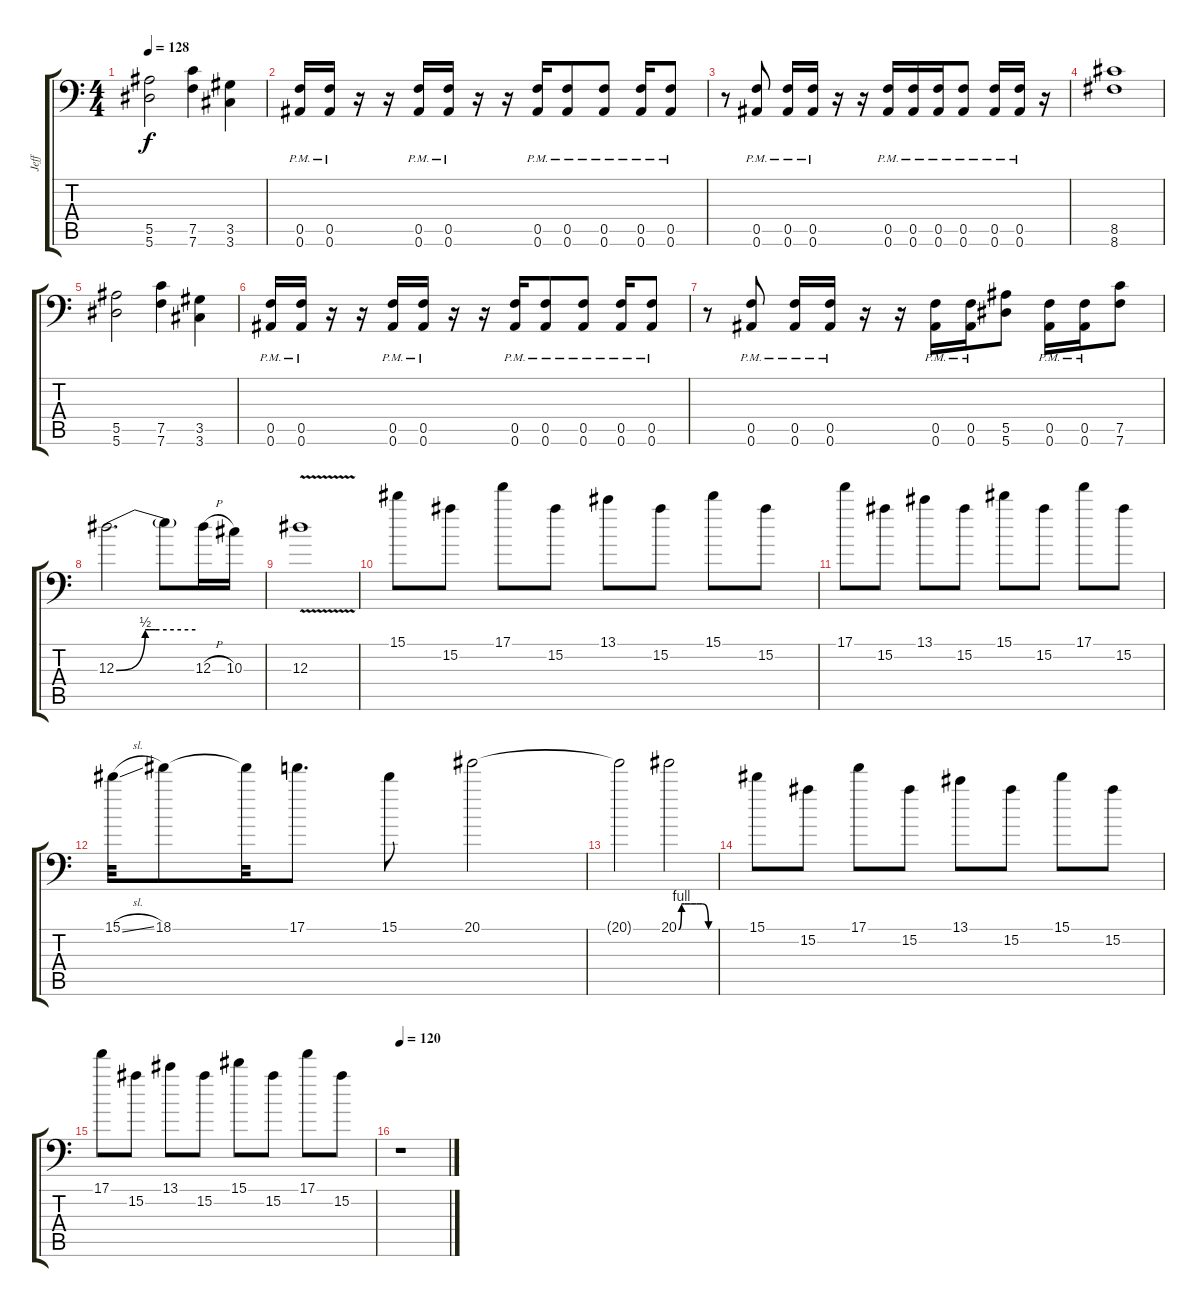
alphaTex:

\track ("Jeff" "Jeff") {instrument distortionguitar}
\staff {score tabs}
\tuning (C4 G3 Eb3 Bb2 F2 Bb1) {hide}
\ts (4 4)
\tempo 128
\clef f4
\ks c
(5.5 5.6).2{dy f} (7.5 7.6).4 (3.5 3.6).4 |
(0.5{pm} 0.6{pm}).16 (0.5{pm} 0.6{pm}).16 r.16 r.16 (0.5{pm} 0.6{pm}).16 (0.5{pm} 0.6{pm}).16 r.16 r.16 (0.5{pm} 0.6{pm}).16 (0.5{pm} 0.6{pm}).8 (0.5{pm} 0.6{pm}).8 (0.5{pm} 0.6{pm}).16 (0.5{pm} 0.6{pm}).8 |
r.8 (0.5{pm} 0.6{pm}).8 (0.5{pm} 0.6{pm}).16 (0.5{pm} 0.6{pm}).16 r.16 r.16 (0.5{pm} 0.6{pm}).16 (0.5{pm} 0.6{pm}).16 (0.5{pm} 0.6{pm}).16 (0.5{pm} 0.6{pm}).8 (0.5{pm} 0.6{pm}).16 (0.5{pm} 0.6{pm}).16 r.16 |
(8.5 8.6).1 |
(5.5 5.6).2 (7.5 7.6).4 (3.5 3.6).4 |
(0.5{pm} 0.6{pm}).16 (0.5{pm} 0.6{pm}).16 r.16 r.16 (0.5{pm} 0.6{pm}).16 (0.5{pm} 0.6{pm}).16 r.16 r.16 (0.5{pm} 0.6{pm}).16 (0.5{pm} 0.6{pm}).8 (0.5{pm} 0.6{pm}).8 (0.5{pm} 0.6{pm}).16 (0.5{pm} 0.6{pm}).8 |
r.8 (0.5{pm} 0.6{pm}).8 (0.5{pm} 0.6{pm}).16 (0.5{pm} 0.6{pm}).16 r.16 r.16 (0.5{pm} 0.6{pm}).16 (0.5{pm} 0.6{pm}).16 (5.5 5.6).8 (0.5{pm} 0.6{pm}).16 (0.5{pm} 0.6{pm}).16 (7.5 7.6).8 |
12.3{be (custom 0 0 22 2 25 2 30 2 60 2)}.2{d} 12.3{t}.8 12.3{h}.16 10.3.16 |
12.3{v}.1 |
15.1.8 15.2.8 17.1.8 15.2.8 13.1.8 15.2.8 15.1.8 15.2.8 |
17.1.8 15.2.8 13.1.8 15.2.8 15.1.8 15.2.8 17.1.8 15.2.8 |
15.1{sl}.32 18.1.8 18.1{t}.32 17.1.8{d} 15.1.8 20.1.2 |
20.1{t}.2 20.1{be (custom 0 0 5 4 10 4 20 4 30 4 40 4 50 0 60 0)}.2 |
15.1.8 15.2.8 17.1.8 15.2.8 13.1.8 15.2.8 15.1.8 15.2.8 |
17.1.8 15.2.8 13.1.8 15.2.8 15.1.8 15.2.8 17.1.8 15.2.8 |
\tempo 120
r.1
